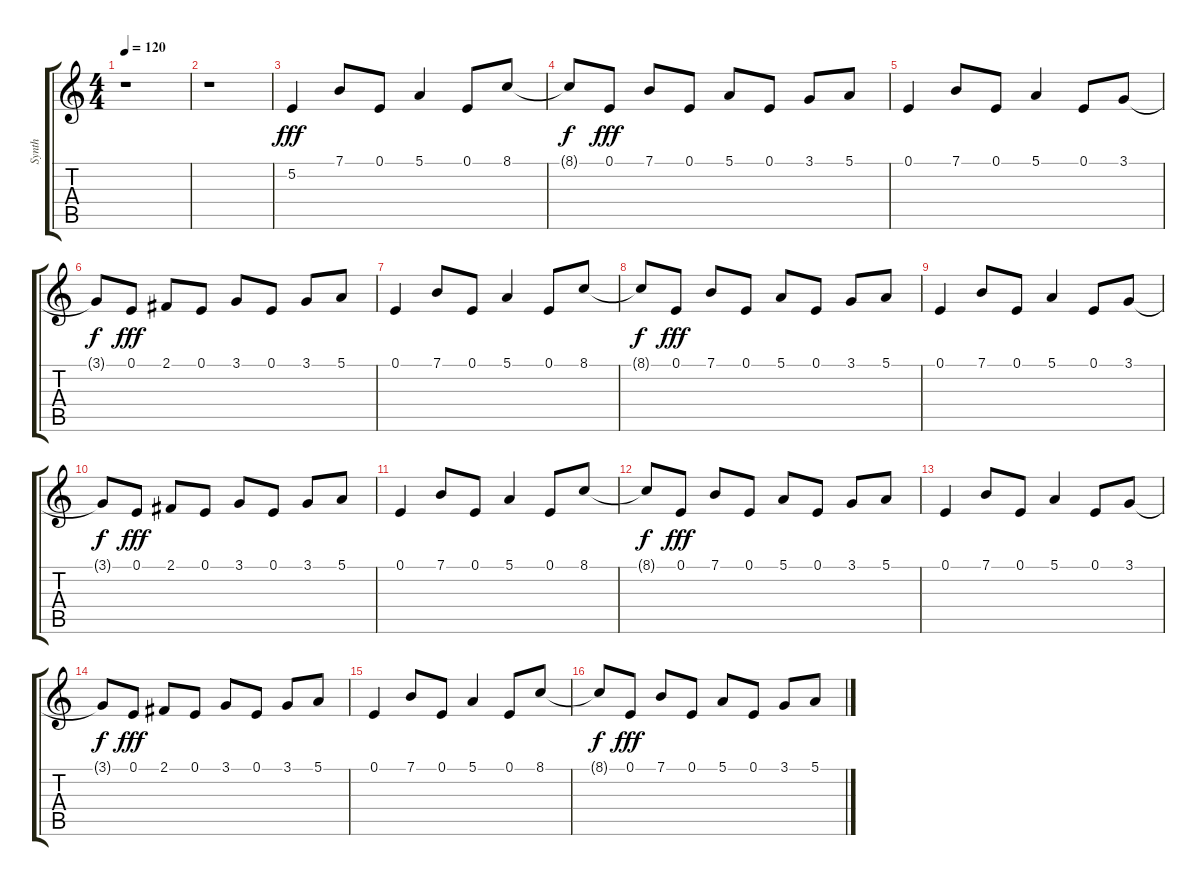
\track ("Synth" "Synth") {instrument reedorgan}
\staff {score tabs}
\tuning (E4 B3 G3 D3 A2 E2) {hide}
\ts (4 4)
\tempo 120
\clef g2
\ks c
r.1{dy fff instrument reedorgan} |
r.1 |
5.2.4 7.1.8 0.1.8 5.1.4 0.1.8 8.1.8 |
8.1{t}.8{dy f} 0.1.8{dy fff} 7.1.8 0.1.8 5.1.8 0.1.8 3.1.8 5.1.8 |
0.1.4 7.1.8 0.1.8 5.1.4 0.1.8 3.1.8 |
3.1{t}.8{dy f} 0.1.8{dy fff} 2.1.8 0.1.8 3.1.8 0.1.8 3.1.8 5.1.8 |
0.1.4 7.1.8 0.1.8 5.1.4 0.1.8 8.1.8 |
8.1{t}.8{dy f} 0.1.8{dy fff} 7.1.8 0.1.8 5.1.8 0.1.8 3.1.8 5.1.8 |
0.1.4 7.1.8 0.1.8 5.1.4 0.1.8 3.1.8 |
3.1{t}.8{dy f} 0.1.8{dy fff} 2.1.8 0.1.8 3.1.8 0.1.8 3.1.8 5.1.8 |
0.1.4 7.1.8 0.1.8 5.1.4 0.1.8 8.1.8 |
8.1{t}.8{dy f} 0.1.8{dy fff} 7.1.8 0.1.8 5.1.8 0.1.8 3.1.8 5.1.8 |
0.1.4 7.1.8 0.1.8 5.1.4 0.1.8 3.1.8 |
3.1{t}.8{dy f} 0.1.8{dy fff} 2.1.8 0.1.8 3.1.8 0.1.8 3.1.8 5.1.8 |
0.1.4 7.1.8 0.1.8 5.1.4 0.1.8 8.1.8 |
8.1{t}.8{dy f} 0.1.8{dy fff} 7.1.8 0.1.8 5.1.8 0.1.8 3.1.8 5.1.8
